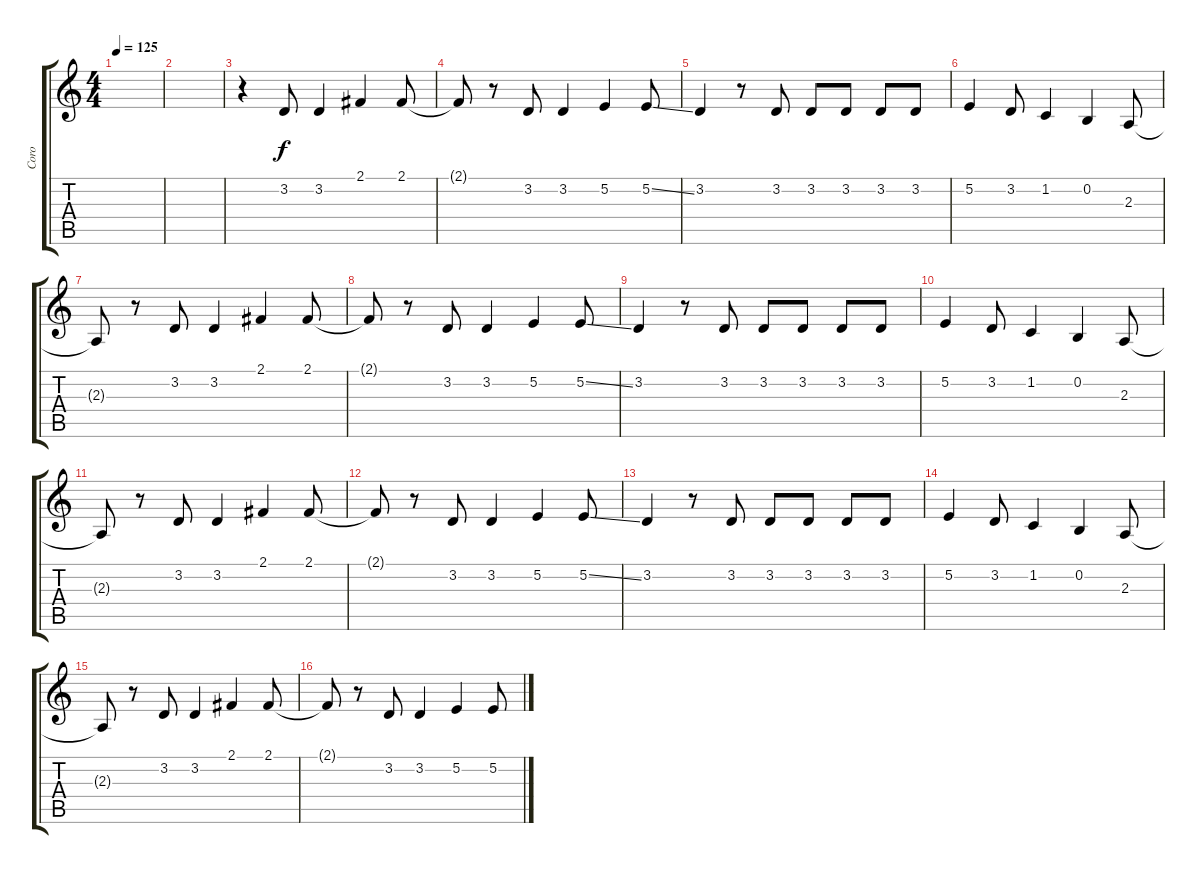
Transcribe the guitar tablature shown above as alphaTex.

\track ("Coro" "Coro") {instrument choiraahs}
\staff {score tabs}
\tuning (E4 B3 G3 D3 A2 E2) {hide}
\ts (4 4)
\tempo 125
\clef g2
\ks c
|
|
r.4 3.2.8 3.2.4 2.1.4 2.1.8 |
2.1{t}.8 r.8 3.2.8 3.2.4 5.2.4 5.2{ss}.8 |
3.2.4 r.8 3.2.8 3.2.8 3.2.8 3.2.8 3.2.8 |
5.2.4 3.2.8 1.2.4 0.2.4 2.3.8 |
2.3{t}.8 r.8 3.2.8 3.2.4 2.1.4 2.1.8 |
2.1{t}.8 r.8 3.2.8 3.2.4 5.2.4 5.2{ss}.8 |
3.2.4 r.8 3.2.8 3.2.8 3.2.8 3.2.8 3.2.8 |
5.2.4 3.2.8 1.2.4 0.2.4 2.3.8 |
2.3{t}.8 r.8 3.2.8 3.2.4 2.1.4 2.1.8 |
2.1{t}.8 r.8 3.2.8 3.2.4 5.2.4 5.2{ss}.8 |
3.2.4 r.8 3.2.8 3.2.8 3.2.8 3.2.8 3.2.8 |
5.2.4 3.2.8 1.2.4 0.2.4 2.3.8 |
2.3{t}.8 r.8 3.2.8 3.2.4 2.1.4 2.1.8 |
2.1{t}.8 r.8 3.2.8 3.2.4 5.2.4 5.2{ss}.8
